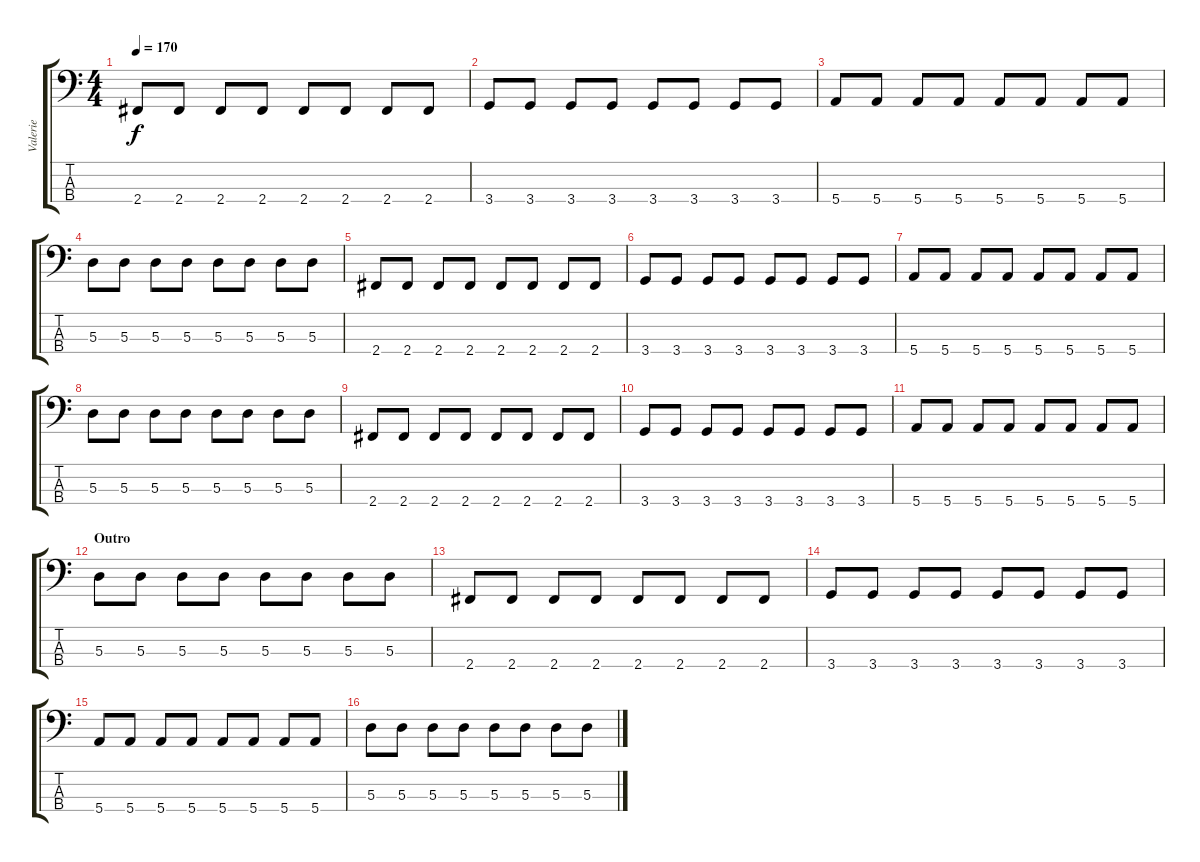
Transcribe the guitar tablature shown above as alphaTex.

\track ("Valerie" "Valerie") {instrument electricbasspick}
\staff {score tabs}
\tuning (G2 D2 A1 E1) {hide}
\ts (4 4)
\tempo 170
\clef f4
\ks c
2.4.8{dy f} 2.4.8 2.4.8 2.4.8 2.4.8 2.4.8 2.4.8 2.4.8 |
3.4.8 3.4.8 3.4.8 3.4.8 3.4.8 3.4.8 3.4.8 3.4.8 |
5.4.8 5.4.8 5.4.8 5.4.8 5.4.8 5.4.8 5.4.8 5.4.8 |
5.3.8 5.3.8 5.3.8 5.3.8 5.3.8 5.3.8 5.3.8 5.3.8 |
2.4.8 2.4.8 2.4.8 2.4.8 2.4.8 2.4.8 2.4.8 2.4.8 |
3.4.8 3.4.8 3.4.8 3.4.8 3.4.8 3.4.8 3.4.8 3.4.8 |
5.4.8 5.4.8 5.4.8 5.4.8 5.4.8 5.4.8 5.4.8 5.4.8 |
5.3.8 5.3.8 5.3.8 5.3.8 5.3.8 5.3.8 5.3.8 5.3.8 |
2.4.8 2.4.8 2.4.8 2.4.8 2.4.8 2.4.8 2.4.8 2.4.8 |
3.4.8 3.4.8 3.4.8 3.4.8 3.4.8 3.4.8 3.4.8 3.4.8 |
5.4.8 5.4.8 5.4.8 5.4.8 5.4.8 5.4.8 5.4.8 5.4.8 |
\section ("" "Outro")
5.3.8 5.3.8 5.3.8 5.3.8 5.3.8 5.3.8 5.3.8 5.3.8 |
2.4.8 2.4.8 2.4.8 2.4.8 2.4.8 2.4.8 2.4.8 2.4.8 |
3.4.8 3.4.8 3.4.8 3.4.8 3.4.8 3.4.8 3.4.8 3.4.8 |
5.4.8 5.4.8 5.4.8 5.4.8 5.4.8 5.4.8 5.4.8 5.4.8 |
5.3.8 5.3.8 5.3.8 5.3.8 5.3.8 5.3.8 5.3.8 5.3.8
